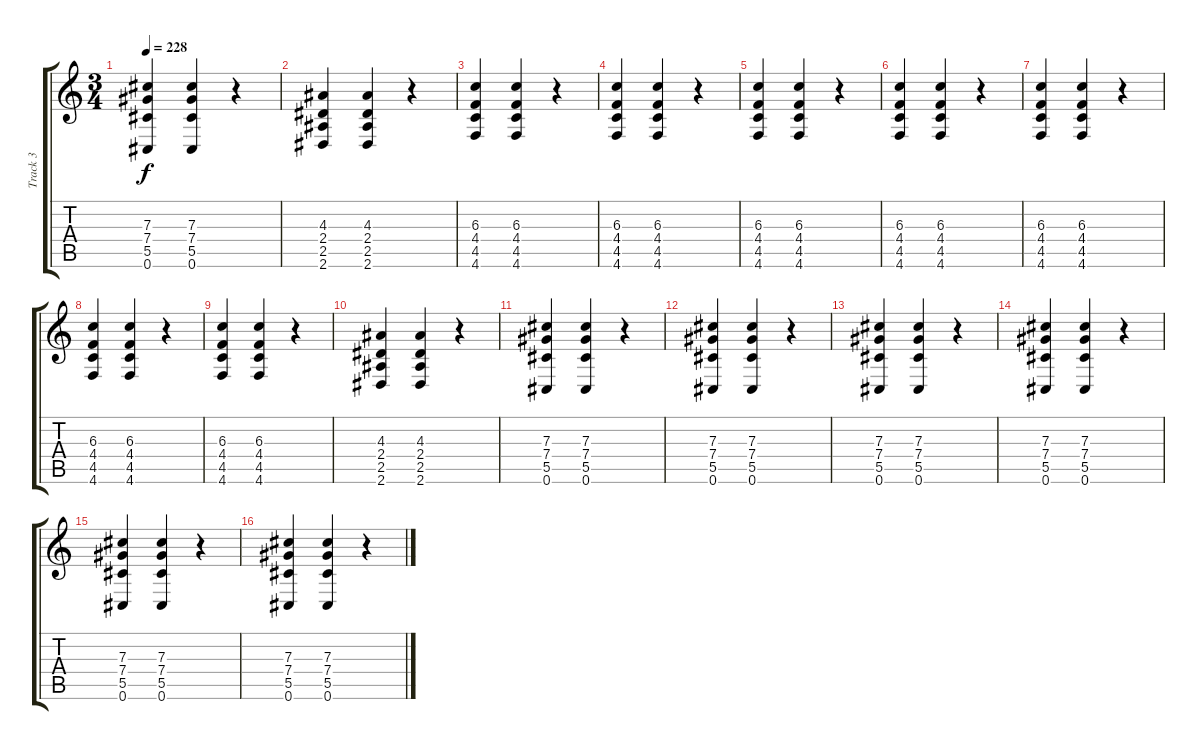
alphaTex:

\track ("Track 3" "Track 3") {instrument electricguitarjazz}
\staff {score tabs}
\tuning (Eb4 Bb3 Gb3 Db3 Ab2 Db2) {hide}
\ts (3 4)
\tempo 228
\clef g2
\ks c
(7.3 7.4 5.5 0.6).4{dy f} (7.3 7.4 5.5 0.6).4 r.4 |
(4.3 2.4 2.5 2.6).4 (4.3 2.4 2.5 2.6).4 r.4 |
(6.3 4.4 4.5 4.6).4 (6.3 4.4 4.5 4.6).4 r.4 |
(6.3 4.4 4.5 4.6).4 (6.3 4.4 4.5 4.6).4 r.4 |
(6.3 4.4 4.5 4.6).4 (6.3 4.4 4.5 4.6).4 r.4 |
(6.3 4.4 4.5 4.6).4 (6.3 4.4 4.5 4.6).4 r.4 |
(6.3 4.4 4.5 4.6).4 (6.3 4.4 4.5 4.6).4 r.4 |
(6.3 4.4 4.5 4.6).4 (6.3 4.4 4.5 4.6).4 r.4 |
(6.3 4.4 4.5 4.6).4 (6.3 4.4 4.5 4.6).4 r.4 |
(4.3 2.4 2.5 2.6).4 (4.3 2.4 2.5 2.6).4 r.4 |
(7.3 7.4 5.5 0.6).4 (7.3 7.4 5.5 0.6).4 r.4 |
(7.3 7.4 5.5 0.6).4 (7.3 7.4 5.5 0.6).4 r.4 |
(7.3 7.4 5.5 0.6).4 (7.3 7.4 5.5 0.6).4 r.4 |
(7.3 7.4 5.5 0.6).4 (7.3 7.4 5.5 0.6).4 r.4 |
(7.3 7.4 5.5 0.6).4 (7.3 7.4 5.5 0.6).4 r.4 |
(7.3 7.4 5.5 0.6).4 (7.3 7.4 5.5 0.6).4 r.4
